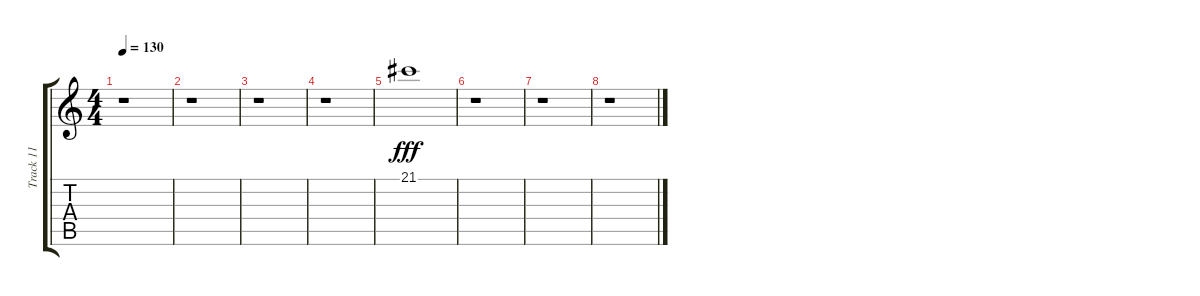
\track ("Track 11" "Track 11") {instrument ocarina}
\staff {score tabs}
\tuning (E4 B3 G3 D3 A2 E2) {hide}
\ts (4 4)
\tempo 130
\clef g2
\ks c
r.1{dy fff} |
r.1 |
r.1 |
r.1 |
21.1.1 |
r.1 |
r.1 |
r.1
